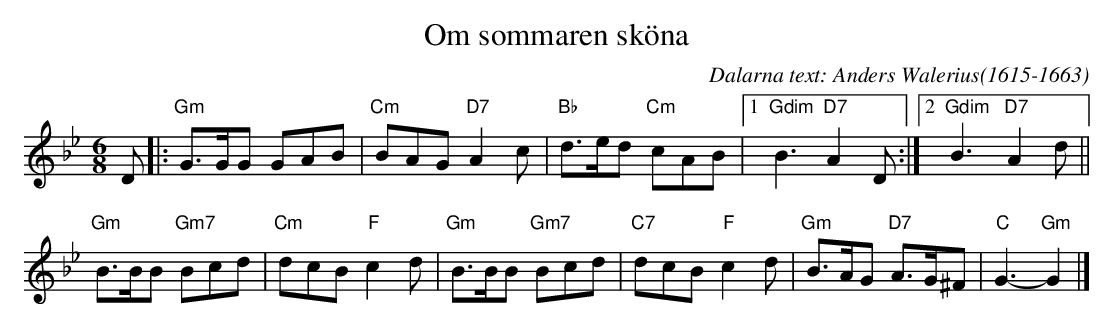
X:1
T:Om sommaren sköna
O:Dalarna text: Anders Walerius(1615-1663)
L:1/8
M:6/8
K:Gm
D |: "Gm"G>GG GAB | "Cm"BAG "D7"A2c | "Bb"d>ed "Cm"cAB |1 "Gdim"B3 "D7"A2D :|2 "Gdim"B3 "D7"A2d ||
"Gm"B>BB "Gm7"Bcd | "Cm"dcB "F"c2d | "Gm"B>BB "Gm7"Bcd | "C7"dcB "F"c2d | "Gm"B>AG "D7"A>G^F | "C"G3-"Gm"G2 |]
